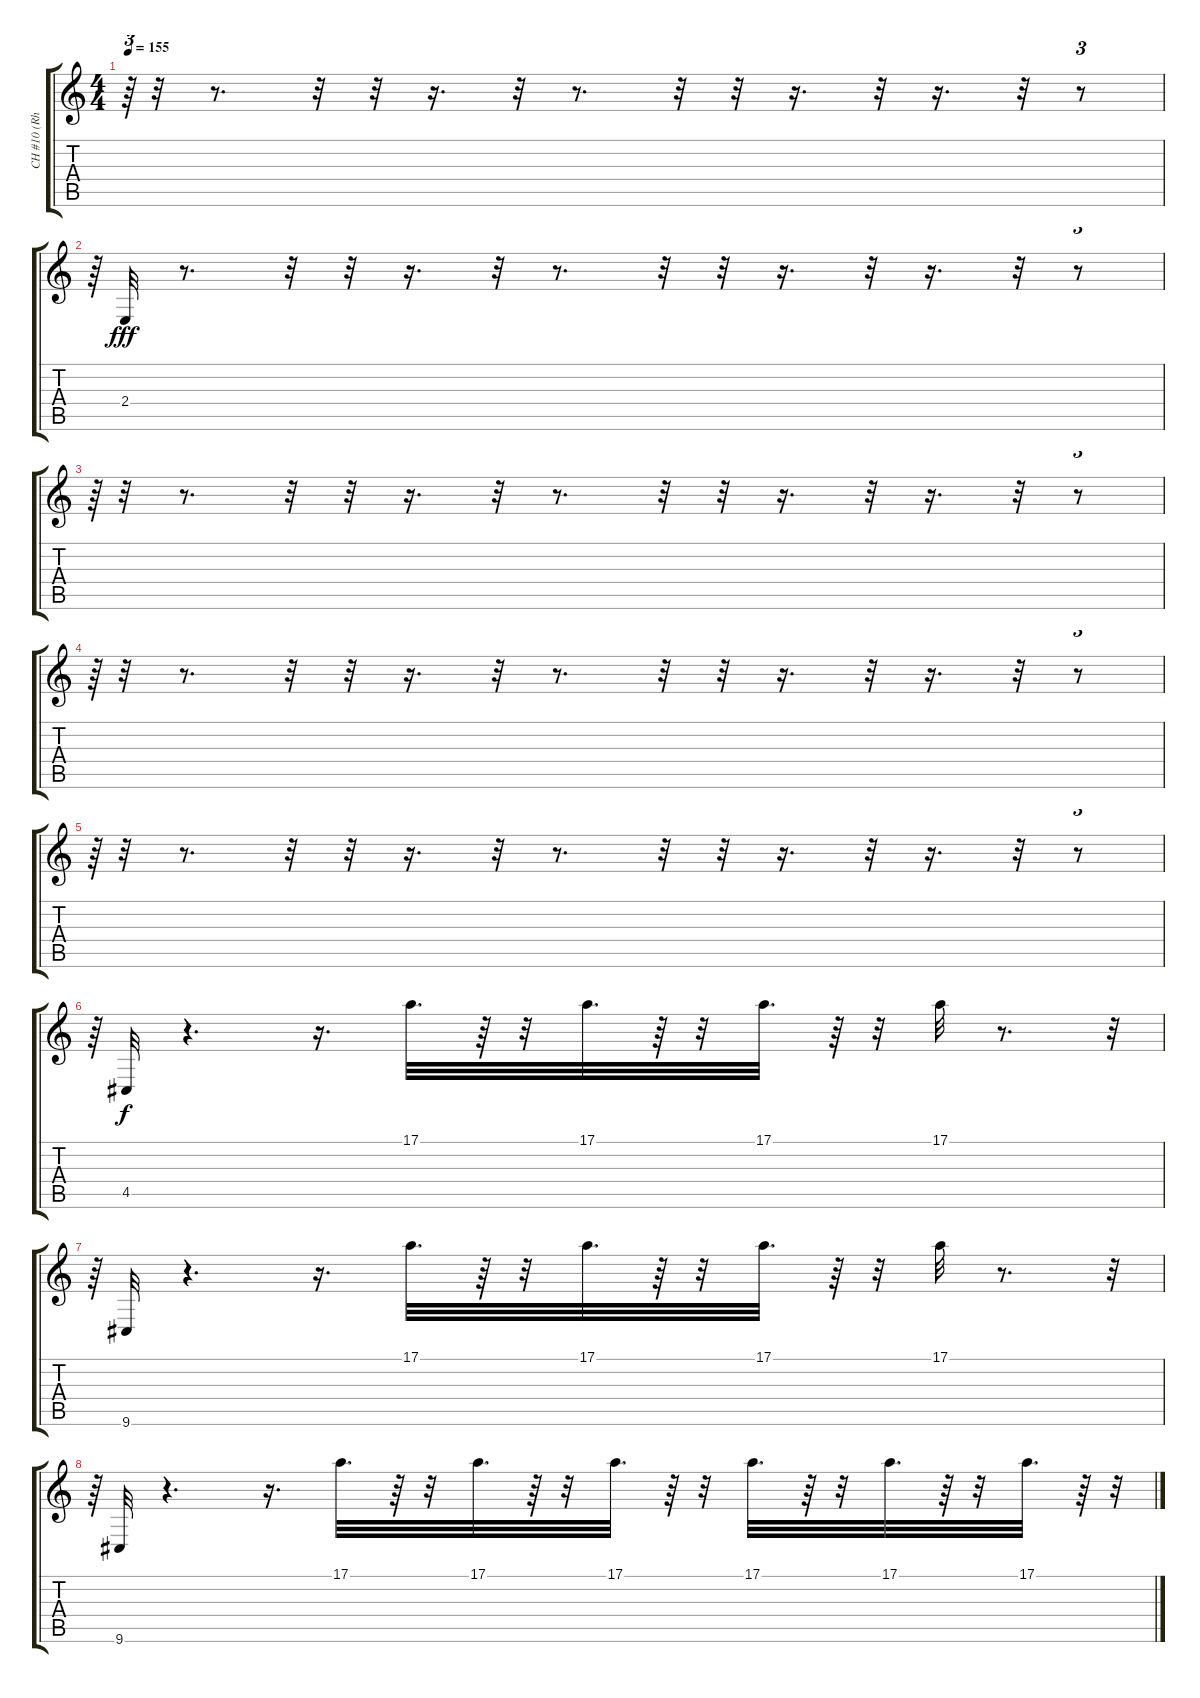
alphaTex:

\track ("CH #10 (Rhythm channel)" "CH #10 (Rh") {instrument acousticgrandpiano}
\staff {score tabs}
\tuning (E4 B3 G3 D3 A2 E2) {hide}
\ts (4 4)
\tempo 155
\clef g2
\ks c
r.64{tu (3 2) dy mf} r.32 r.8{d} r.32 r.32 r.16{d} r.32 r.8{d} r.32 r.32 r.16{d} r.32 r.16{d} r.32 r.8{tu (3 2)} |
r.64{tu (3 2)} 2.4.32{dy fff} r.8{d} r.32 r.32 r.16{d} r.32 r.8{d} r.32 r.32 r.16{d} r.32 r.16{d} r.32 r.8{tu (3 2)} |
r.64{tu (3 2)} r.32 r.8{d} r.32 r.32 r.16{d} r.32 r.8{d} r.32 r.32 r.16{d} r.32 r.16{d} r.32 r.8{tu (3 2)} |
r.64{tu (3 2)} r.32 r.8{d} r.32 r.32 r.16{d} r.32 r.8{d} r.32 r.32 r.16{d} r.32 r.16{d} r.32 r.8{tu (3 2)} |
r.64{tu (3 2)} r.32 r.8{d} r.32 r.32 r.16{d} r.32 r.8{d} r.32 r.32 r.16{d} r.32 r.16{d} r.32 r.8{tu (3 2)} |
r.64{tu (3 2)} 4.5.32{dy f} r.4{d} r.16{d} 17.1.32{d} r.64 r.32 17.1.32{d} r.64 r.32 17.1.32{d} r.64 r.32 17.1.32 r.8{d} r.32{tu (3 2)} |
r.64{tu (3 2)} 9.6.32 r.4{d} r.16{d} 17.1.32{d} r.64 r.32 17.1.32{d} r.64 r.32 17.1.32{d} r.64 r.32 17.1.32 r.8{d} r.32{tu (3 2)} |
r.64{tu (3 2)} 9.6.32 r.4{d} r.16{d} 17.1.32{d} r.64 r.32 17.1.32{d} r.64 r.32 17.1.32{d} r.64 r.32 17.1.32{d} r.64 r.32 17.1.32{d} r.64 r.32 17.1.32{d} r.64 r.32{tu (3 2)}
